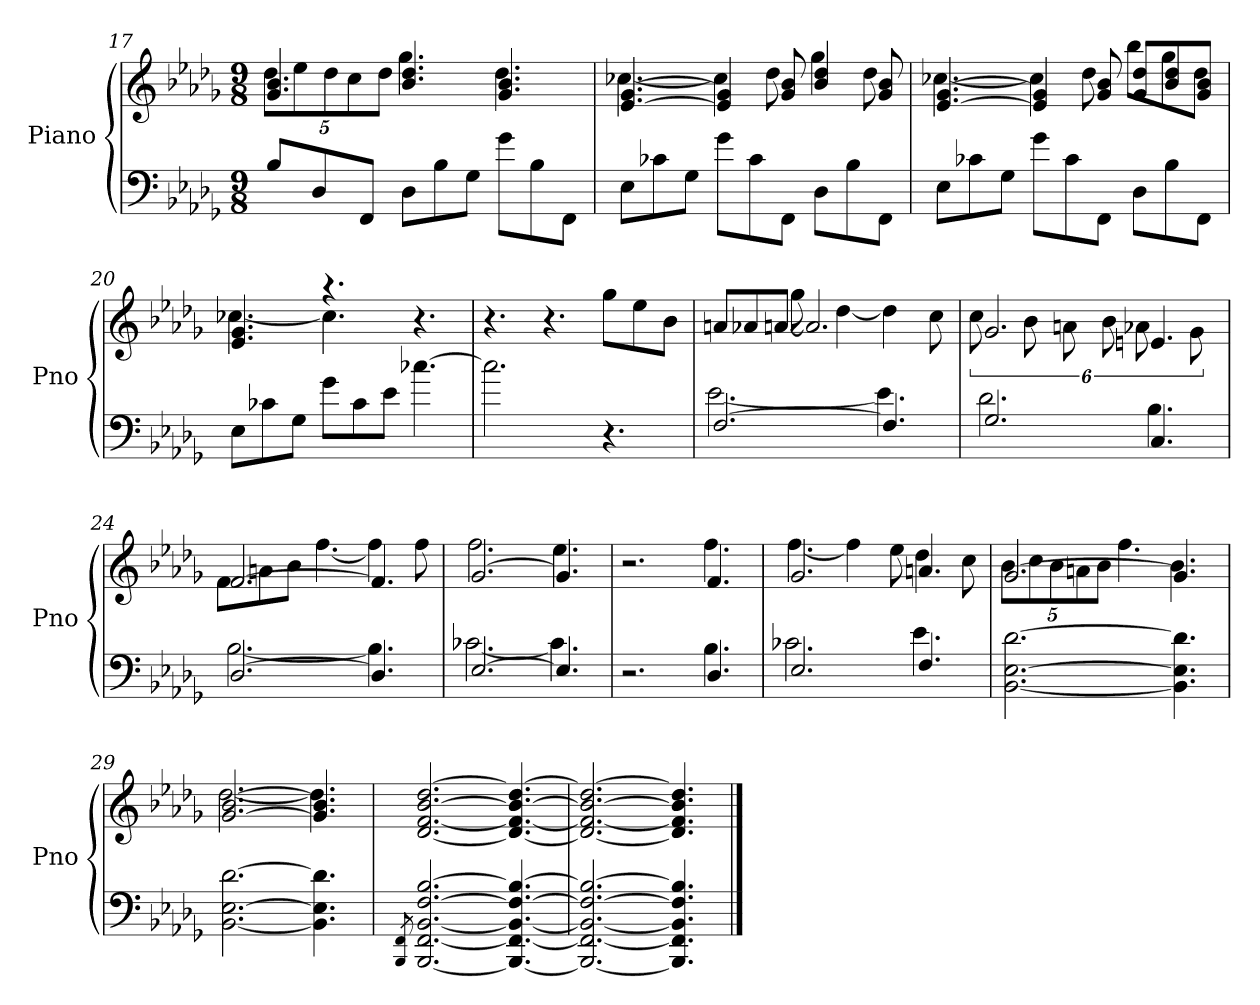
**kern	**kern
*part1	*part1
*staff2	*staff1
*I"Piano	*
*I'Pno	*
*clefF4	*clefG2
*k[b-e-a-d-g-]	*k[b-e-a-d-g-]
*b-:	*b-:
*M9/8	*M9/8
=17	=17
*	*^
8B-/L	4.g- 4.b-	40%3dd-L
.	.	40%3ee-
8D-	.	.
.	.	40%3dd-
.	.	40%3cc
8FFJ	.	.
.	.	40%3dd-J
8D-L	4.b- 4.dd-	4.gg-
8B-	.	.
8G-J	.	.
8g-L	4.g- 4.b-	4.dd-
8B-	.	.
8FFJ	.	.
=18	=18	=18
8E-L	[4.e- [4.g-	[4.cc-X
8c-X	.	.
8G-J	.	.
8g-L	4e-] 4g-]	4cc-]
8c-	.	.
8FFJ	8g- 8b-	8dd-
8D-L	4b- 4dd-	4gg-
8B-	.	.
8FFJ	8g- 8b-	8dd-
=19	=19	=19
8E-L	[4.e- [4.g-	[4.cc-X
8c-X	.	.
8G-J	.	.
8g-L	4e-] 4g-]	4cc-]
8c-	.	.
8FFJ	8g- 8b-	8dd-
8D-L	8g- 8dd-L	8bb-L
8B-	8b- 8dd-	8gg-
8FFJ	8g- 8b-J	8dd-J
=20	=20	=20
8E-L	4.e- 4.g-	[4.cc-X
8c-X	.	.
8G-J	.	.
8g-L	4.r	4.cc-]
8c-	.	.
8e-J	.	.
[4.cc-X	4.r	4.ryy
*	*v	*v
=21	=21
2.cc-]	4.r
.	4.r
4.r	8gg-L
.	8ee-
.	8b-J
=22	=22
*^	*^
[2.F	[2.e-	8anL	4.ryy
.	.	8a-X	.
.	.	[8anJ	.
.	.	2.a]	8gg-
.	.	.	[4dd-
4.F]	4.e-]	.	4dd-]
.	.	.	8cc
=23	=23	=23	=23
2.G-	2.d-	2.g-	16%3cc
.	.	.	16%3b-
.	.	.	16%3an
.	.	.	16%3b-
4.C	4.B-	4.en	16%3a-X
.	.	.	16%3g-
=24	=24	=24	=24
[2.D-	[2.B-	[2.f	8fL
.	.	.	8an
.	.	.	8b-J
.	.	.	[4.ff
4.D-]	4.B-]	4.f]	4ff]
.	.	.	8ff
=25	=25	=25	=25
[2.E-	[2.c-X	[2.g-	2.ff
4.E-]	4.c-]	4.g-]	4.ee-
=26	=26	=26	=26
2.r	2.ryy	2.r	2.ryy
4.D-	4.B-	4.f	4.ff
=27	=27	=27	=27
2.E-	2.c-X	2.g-	[4.ff
.	.	.	4ff]
.	.	.	8ee-
4.F	4.e-	4.an	4dd-
.	.	.	8cc
*v	*v	*	*
=28	=28	=28
[2.BB- [2.E- [2.d-	[2.g-	40%3b-L
.	.	40%3cc
.	.	40%3b-
.	.	40%3an
.	.	40%3b-J
.	.	4.ff
4.BB-] 4.E-] 4.d-]	4.g-]	4.b-
=29	=29	=29
[2.BB- [2.E- [2.d-	[2.g- [2.b-	[2.dd-
4.BB-] 4.E-] 4.d-]	4.g-] 4.b-]	4.dd-]
*	*v	*v
=30	=30
8qBBB- 8qFF	.
2.BBB-_ 2.FF_ [2.BB- [2.F [2.B-	[2.d- [2.f [2.b- [2.dd-
4.BBB-_ 4.FF_ 4.BB-_ 4.F_ 4.B-_	4.d-_ 4.f_ 4.b-_ 4.dd-_
=31	=31
2.BBB-_ 2.FF_ 2.BB-_ 2.F_ 2.B-_	2.d-_ 2.f_ 2.b-_ 2.dd-_
4.BBB-] 4.FF] 4.BB-] 4.F] 4.B-]	4.d-] 4.f] 4.b-] 4.dd-]
==	==
*-	*-
